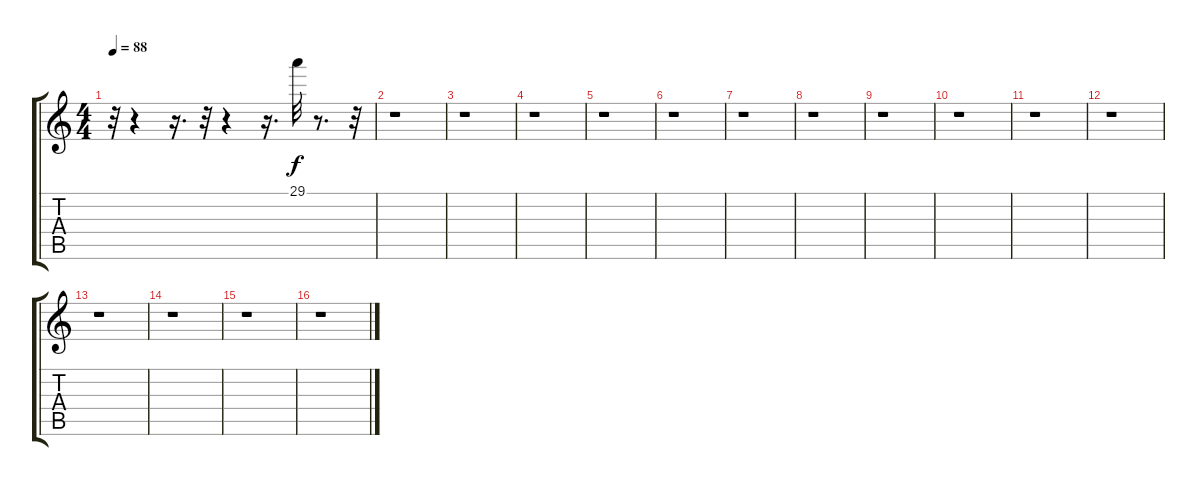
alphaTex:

\track "" {instrument glockenspiel}
\staff {score tabs}
\tuning (E4 B3 G3 D3 A2 E2) {hide}
\ts (4 4)
\tempo 88
\clef g2
\ks c
r.32{dy mf} r.4 r.16{d} r.32 r.4 r.16{d} 29.1.32{dy f} r.8{d} r.32 |
r.1 |
r.1 |
r.1 |
r.1 |
r.1 |
r.1 |
r.1 |
r.1 |
r.1 |
r.1 |
r.1 |
r.1 |
r.1 |
r.1 |
r.1
